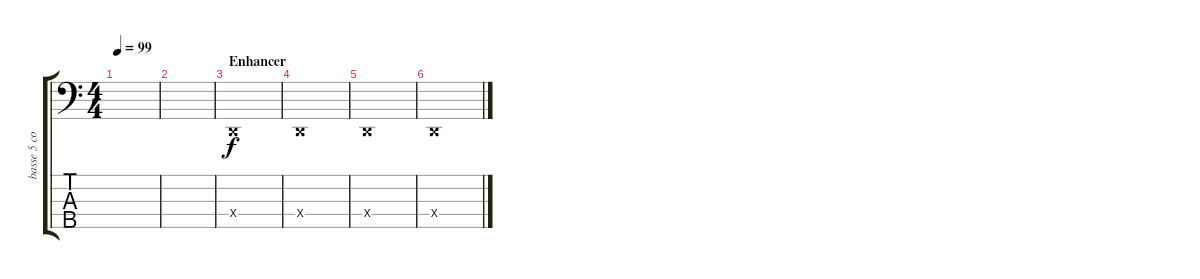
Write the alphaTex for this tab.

\track ("basse 5 cordes (dropped D)" "basse 5 co") {instrument electricbassfinger}
\staff {score tabs}
\tuning (G2 D2 A1 D1 B0) {hide}
\ts (4 4)
\tempo 99
\clef f4
\ks c
|
|
\section ("" "Enhancer")
0.4{x}.1 |
0.4{x}.1 |
0.4{x}.1 |
0.4{x}.1
